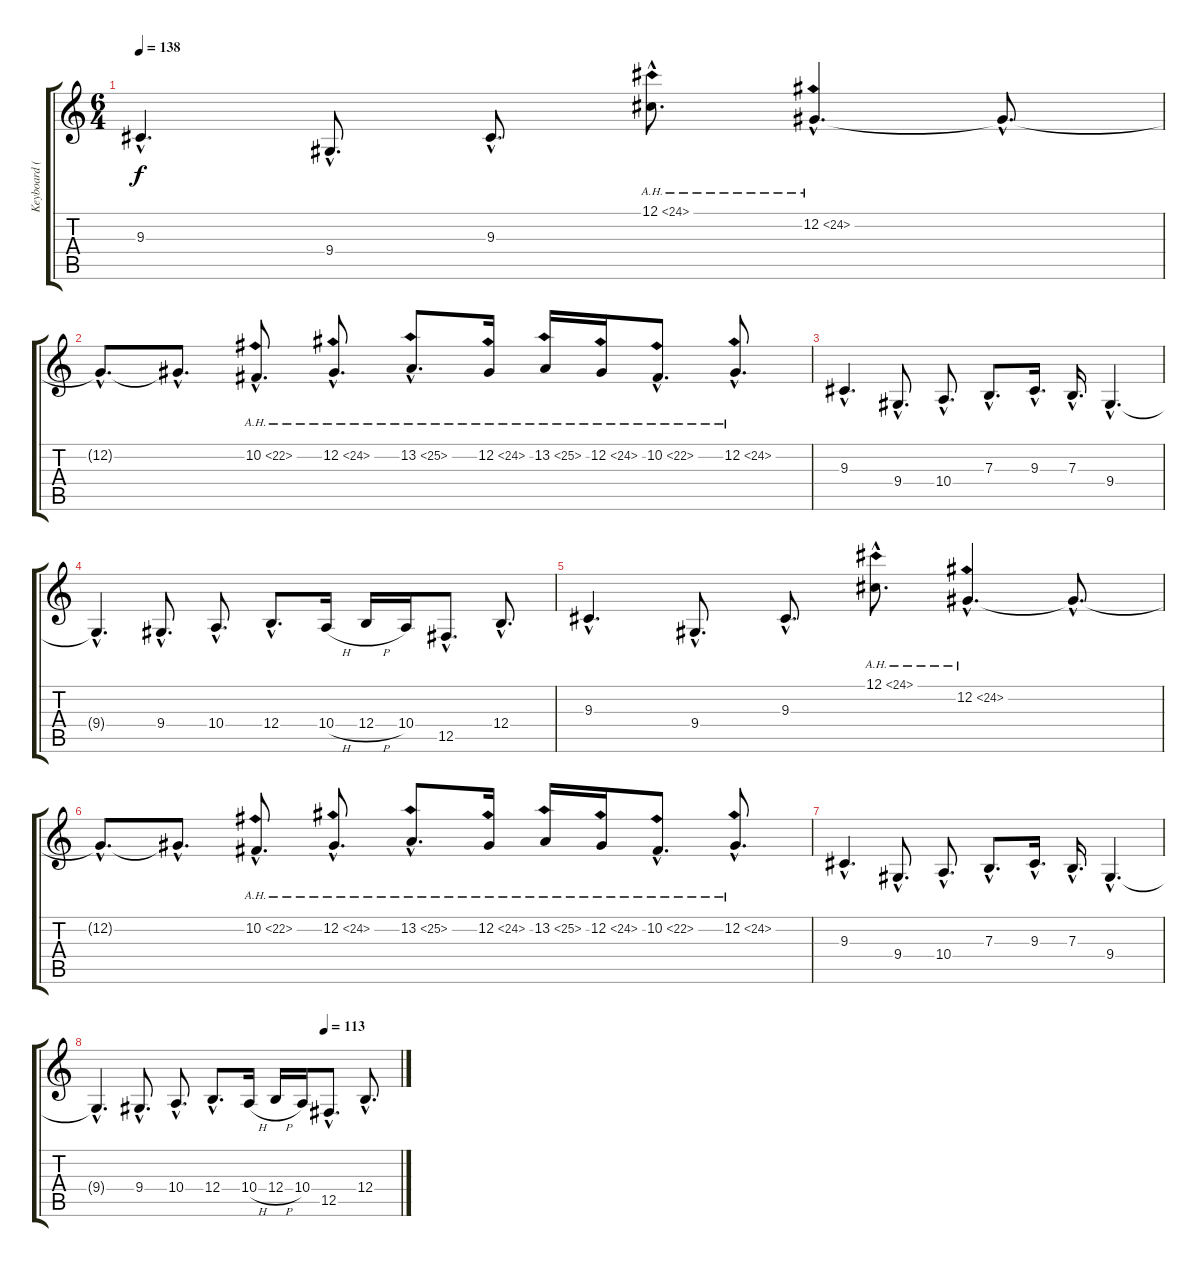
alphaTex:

\track ("Keyboard (Violin)" "Keyboard (") {instrument violin}
\staff {score tabs}
\tuning (Db4 Ab3 E3 B2 Gb2 Db2) {hide}
\ts (6 4)
\section ("" "")
\tempo 138
\clef g2
\ks c
9.3{hac}.4{d dy f} 9.4{hac}.8{d} 9.3{hac}.8{d} 12.1{ah 12 hac}.8{d} 12.2{ah 12 hac}.4{d} 12.2{hac t}.8{d} |
12.2{hac t}.8{d} 12.2{hac t}.8{d} 10.2{ah 12 hac}.8{d} 12.2{ah 12 hac}.8{d} 13.2{ah 12 hac}.8{d} 12.2{ah 12}.16 13.2{ah 12}.16 12.2{ah 12}.16 10.2{ah 12 hac}.8{d} 12.2{ah 12 hac}.8{d} |
9.3{hac}.4{d} 9.4{hac}.8{d} 10.4{hac}.8{d} 7.3{hac}.8{d} 9.3{hac}.16{d} 7.3{hac}.16{d} 9.4{hac}.4{d} |
9.4{hac t}.4{d} 9.4{hac}.8{d} 10.4{hac}.8{d} 12.4{hac}.8{d} 10.4{h}.16 12.4{h}.16 10.4.16 12.5{hac}.8{d} 12.4{hac}.8{d} |
9.3{hac}.4{d} 9.4{hac}.8{d} 9.3{hac}.8{d} 12.1{ah 12 hac}.8{d} 12.2{ah 12 hac}.4{d} 12.2{hac t}.8{d} |
12.2{hac t}.8{d} 12.2{hac t}.8{d} 10.2{ah 12 hac}.8{d} 12.2{ah 12 hac}.8{d} 13.2{ah 12 hac}.8{d} 12.2{ah 12}.16 13.2{ah 12}.16 12.2{ah 12}.16 10.2{ah 12 hac}.8{d} 12.2{ah 12 hac}.8{d} |
9.3{hac}.4{d} 9.4{hac}.8{d} 10.4{hac}.8{d} 7.3{hac}.8{d} 9.3{hac}.16{d} 7.3{hac}.16{d} 9.4{hac}.4{d} |
\tempo (113 0.75)
9.4{hac t}.4{d} 9.4{hac}.8{d} 10.4{hac}.8{d} 12.4{hac}.8{d} 10.4{h}.16 12.4{h}.16 10.4.16 12.5{hac}.8{d} 12.4{hac}.8{d}
